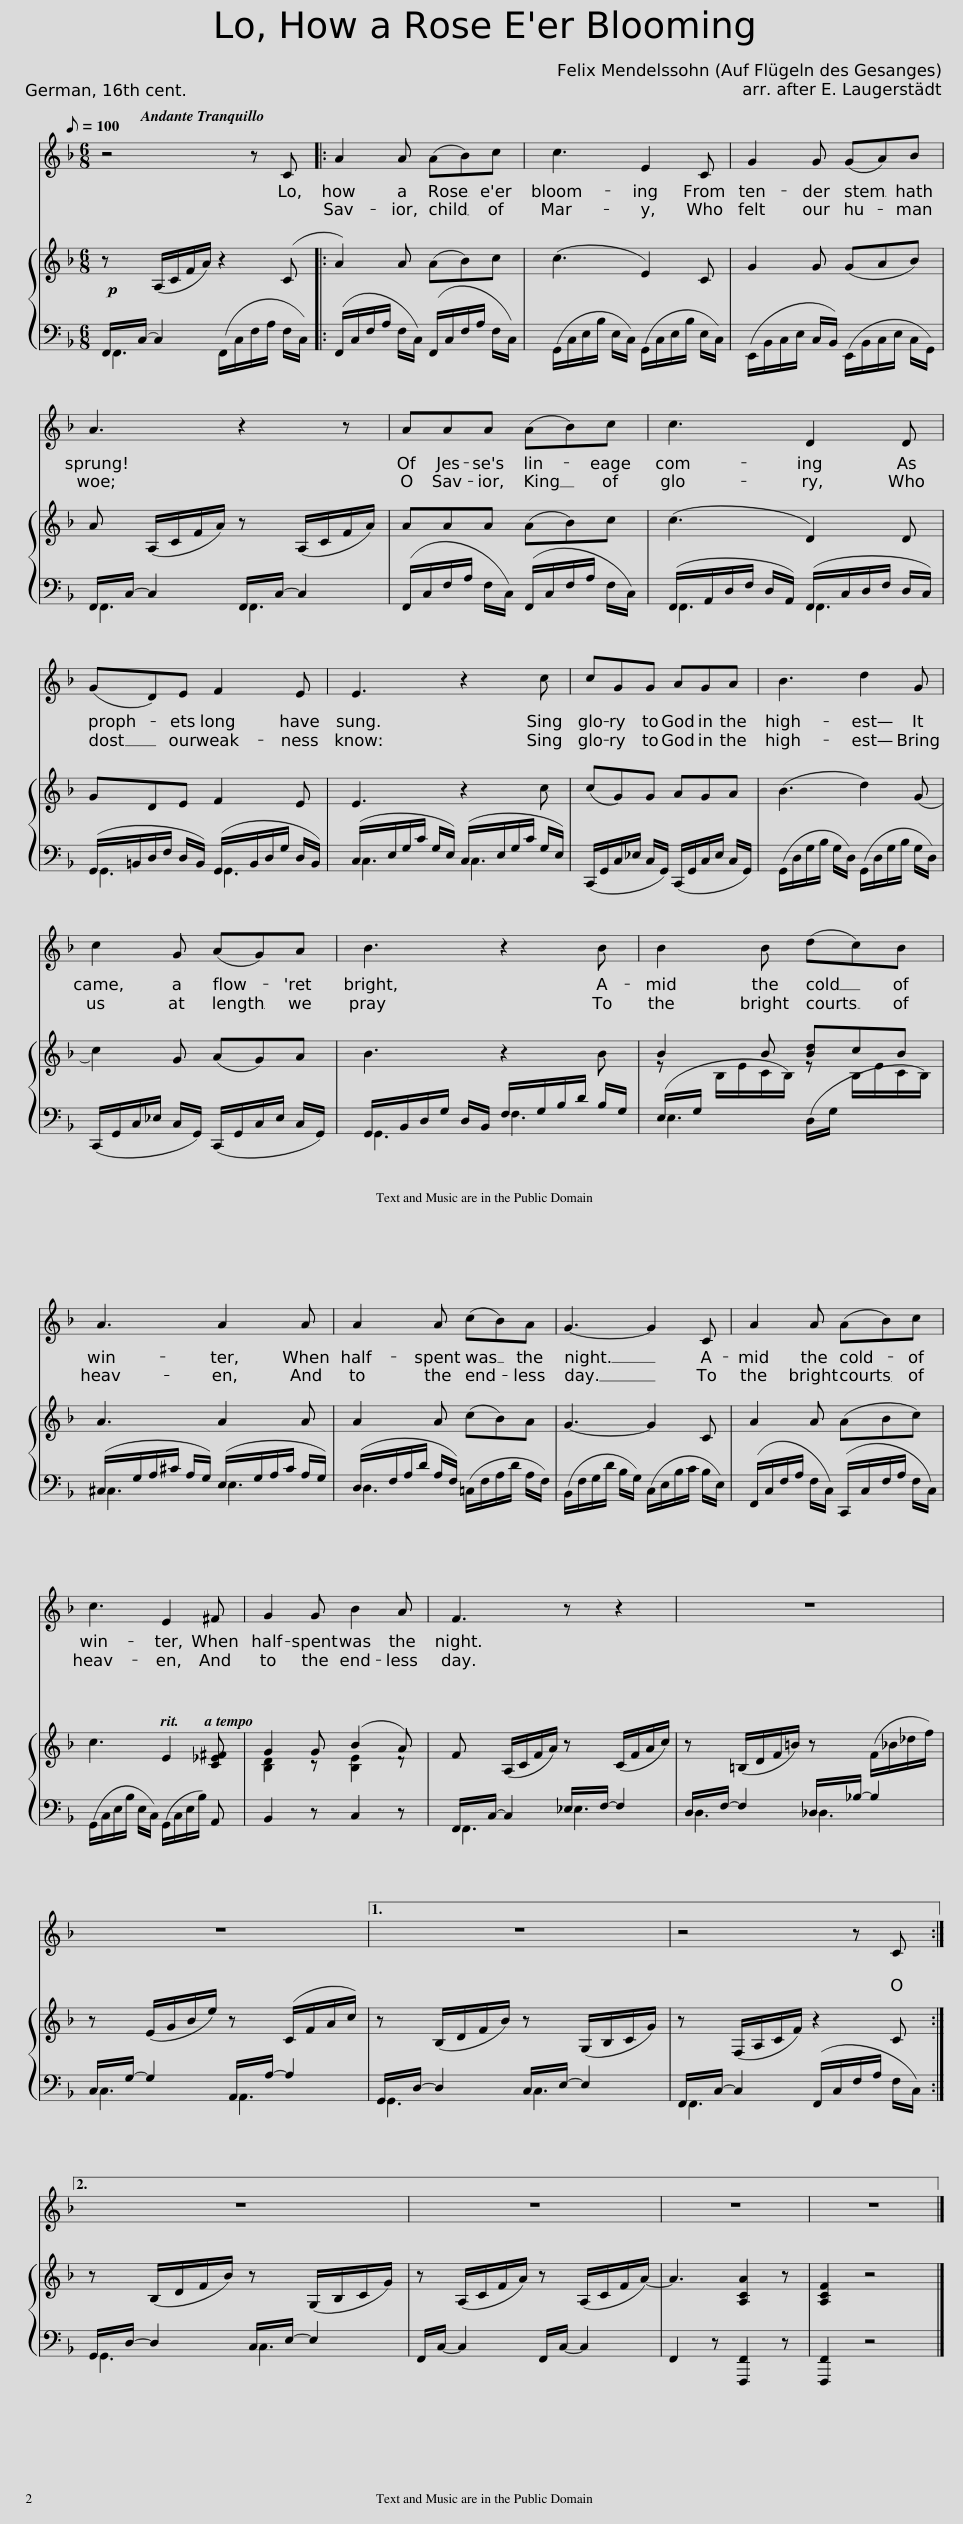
X:1
%%score 1 { ( 2 5 ) | ( 3 4 ) }
L:1/8
Q:1/8=100
M:6/8
I:linebreak $
K:F
V:1 treble
V:2 treble
V:5 treble
V:3 bass
V:4 bass
V:1
 z4 z C |: A2 A (AB)c | c3 E2 C | G2 G (GA)B |$ A3 z2 z | %5
 AAA (AB)c | c3 D2 D |$ (GD)E F2 E | E3 z2 c | cGG AGA | %10
 B3 d2 G |$ c2 G (AG)A | B3 z2 B | B2 B (dc)B |$ A3 A2 A | %15
 A2 A (cB)A | G3- G2 C | A2 A (AB)c |$ c3 E2 ^F | G2 G B2 A | %20
 F3 z z2 | z6 |$ z6 |1 z6 | z4 z C :|2$ %25
 z6 | z6 | z6 | z6 |] %29
V:2
!p! z (A,/C/F/A/) z2 (C |: A2) A (AB)c | (c3 E2) C | G2 G (GAB) |$ A (A,/C/F/A/) z (A,/C/F/A/) | %5
 AAA (AB)c | (c3 D2) D |$ GDE F2 E | E3 z2 c | (cG)G AGA | %10
 (B3 d2) (G |$ c2) G (AG)A | B3 z2 B | B2 B [Bd]cB |$ A3 A2 A | %15
 A2 A (cB)A | G3- G2 C | A2 A (ABc) |$ c3 E2 [C_E^F] | G2 G (B2 A) | %20
 F (A,/C/F/A/) z (C/F/A/c/) | z (=B,/D/F/=B/) z (F/_B/_d/f/) |$ z (E/G/B/e/) z (C/F/A/c/) |1 z (B,/D/F/B/) z (G,/B,/C/G/) | z (F,/A,/C/F/) z2 C :|2$ %25
 z (B,/D/F/B/) z (G,/B,/C/G/) | z (A,/C/F/A/) z (A,/C/F/A/-) | A3 [A,CA]2 z | [A,CF]2 z4 |] %29
V:3
 F,,/(C,/ C,2) F,,/(C,/F,/A,/ F,/C,/) |: (F,,/C,/F,/A,/ F,/C,/) (F,,/C,/F,/A,/ F,/C,/) | (G,,/C,/E,/B,/ E,/C,/) (G,,/C,/E,/B,/ E,/C,/) | (E,,/B,,/C,/E,/ C,/B,,/) (E,,/B,,/C,/E,/ C,/G,,/) |$ F,,/C,/- C,2 F,,/C,/- C,2 | %5
 (F,,/C,/F,/A,/ F,/C,/) (F,,/C,/F,/A,/ F,/C,/) | (F,,/A,,/D,/F,/ D,/A,,/) (F,,/C,/D,/F,/ D,/C,/) |$ (G,,/=B,,/D,/F,/ D,/B,,/) (G,,/B,,/D,/G,/ D,/B,,/) | (C,/E,/G,/C/ G,/E,/) (C,/E,/G,/C/ G,/E,/) | (C,,/G,,/C,/_E,/ C,/G,,/) (C,,/G,,/C,/E,/ C,/G,,/) | %10
 (G,,/D,/G,/B,/ G,/D,/) (G,,/D,/G,/B,/ G,/D,/) |$ (C,,/G,,/C,/_E,/ C,/G,,/) (C,,/G,,/C,/E,/ C,/G,,/) | G,,/B,,/D,/G,/ D,/B,,/ F,/G,/B,/D/ B,/G,/ | E,/G,/ x2 D,/G,/ x2 |$ (^C,/G,/A,/^C/ A,/G,/) (E,/G,/A,/C/ A,/G,/) | %15
 (D,/F,/A,/D/ A,/F,/) (=C,/F,/A,/D/ A,/F,/) | (B,,/F,/G,/D/ B,/G,/) (C,/E,/B,/C/ B,/E,/) | (F,,/C,/F,/A,/ F,/C,/) (C,,/C,/F,/A,/ F,/C,/) |$ (G,,/C,/E,/B,/ E,/C,/) (G,,/C,/E,/B,/) A,, | B,,2 z C,2 z | %20
 F,,/C,/- C,2 _E,/F,/- F,2 | D,/F,/- F,2 _D,/_B,/- B,2 |$ C,/G,/- G,2 A,,/A,/- A,2 |1 G,,/D,/- D,2 C,/E,/- E,2 | F,,/C,/- C,2 (F,,/C,/F,/A,/ F,/C,/) :|2$ %25
 G,,/D,/- D,2 C,/E,/- E,2 | F,,/C,/- C,2 F,,/C,/- C,2 | F,,2 z [F,,,F,,]2 z | [F,,,F,,]2 z4 |] %29
V:4
 F,,3 x x2 |: x6 | x6 | x6 |$ F,,3 F,,3 | %5
 x6 | F,,3 F,,3 |$ G,,3 G,,3 | C,3 C,3 | x6 | %10
 x6 |$ x6 | G,,3 F,3 | E,3 x x2 |$ ^C,3 E,3 | %15
 D,3 x x2 | x6 | x6 |$ x6 | x6 | %20
 F,,3 _E,3 | D,3 _D,3 |$ C,3 A,,3 |1 G,,3 C,3 | F,,3 x x2 :|2$ %25
 G,,3 C,3 | x6 | x6 | x6 |] %29
V:5
 x6 |: x6 | x6 | x6 |$ x6 | %5
 x6 | x6 |$ x6 | x6 | x6 | %10
 x6 |$ x6 | x6 | z B,/E/C/B,/ z B,/E/C/B,/ |$ x6 | %15
 x6 | x6 | x6 |$ x6 | [B,D]2 z [B,E]2 z | %20
 x6 | x6 |$ x6 |1 x6 | x6 :|2$ %25
 x6 | x6 | x6 | x6 |] %29
